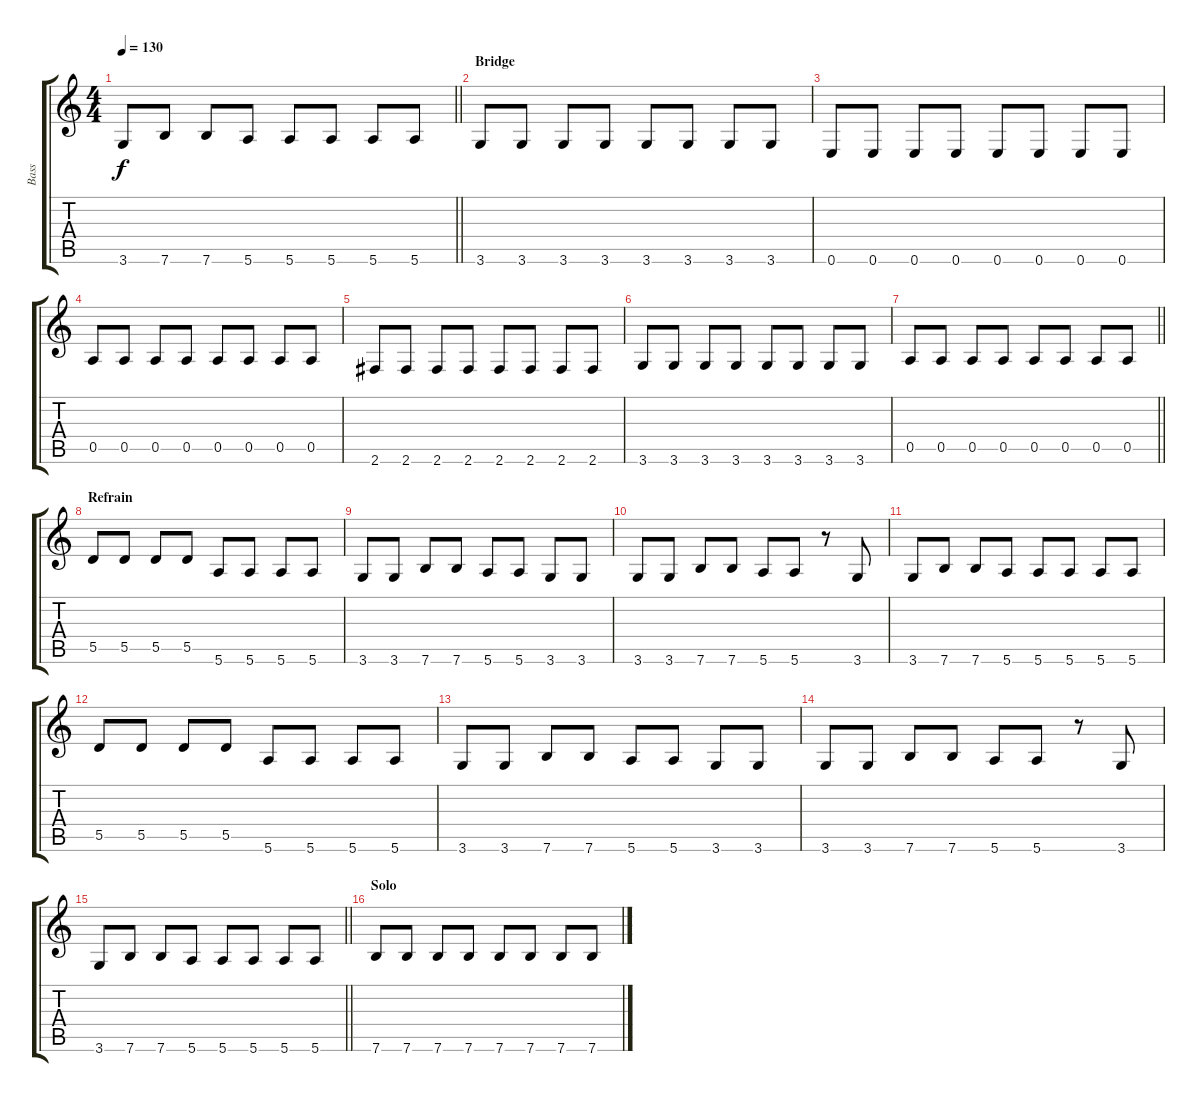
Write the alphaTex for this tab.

\track ("Bass" "Bass") {instrument electricbasspick}
\staff {score tabs}
\tuning (E4 B3 G3 D3 A2 E2) {hide}
\ts (4 4)
\tempo 130
\clef g2
\barLineRight lightlight
\ks c
3.6.8{dy f} 7.6.8 7.6.8 5.6.8 5.6.8 5.6.8 5.6.8 5.6.8 |
\section ("" "Bridge")
3.6.8 3.6.8 3.6.8 3.6.8 3.6.8 3.6.8 3.6.8 3.6.8 |
0.6.8 0.6.8 0.6.8 0.6.8 0.6.8 0.6.8 0.6.8 0.6.8 |
0.5.8 0.5.8 0.5.8 0.5.8 0.5.8 0.5.8 0.5.8 0.5.8 |
2.6.8 2.6.8 2.6.8 2.6.8 2.6.8 2.6.8 2.6.8 2.6.8 |
3.6.8 3.6.8 3.6.8 3.6.8 3.6.8 3.6.8 3.6.8 3.6.8 |
\barLineRight lightlight
0.5.8 0.5.8 0.5.8 0.5.8 0.5.8 0.5.8 0.5.8 0.5.8 |
\section ("" "Refrain")
5.5.8 5.5.8 5.5.8 5.5.8 5.6.8 5.6.8 5.6.8 5.6.8 |
3.6.8 3.6.8 7.6.8 7.6.8 5.6.8 5.6.8 3.6.8 3.6.8 |
3.6.8 3.6.8 7.6.8 7.6.8 5.6.8 5.6.8 r.8 3.6.8 |
3.6.8 7.6.8 7.6.8 5.6.8 5.6.8 5.6.8 5.6.8 5.6.8 |
5.5.8 5.5.8 5.5.8 5.5.8 5.6.8 5.6.8 5.6.8 5.6.8 |
3.6.8 3.6.8 7.6.8 7.6.8 5.6.8 5.6.8 3.6.8 3.6.8 |
3.6.8 3.6.8 7.6.8 7.6.8 5.6.8 5.6.8 r.8 3.6.8 |
\barLineRight lightlight
3.6.8 7.6.8 7.6.8 5.6.8 5.6.8 5.6.8 5.6.8 5.6.8 |
\section ("" "Solo")
7.6.8 7.6.8 7.6.8 7.6.8 7.6.8 7.6.8 7.6.8 7.6.8
